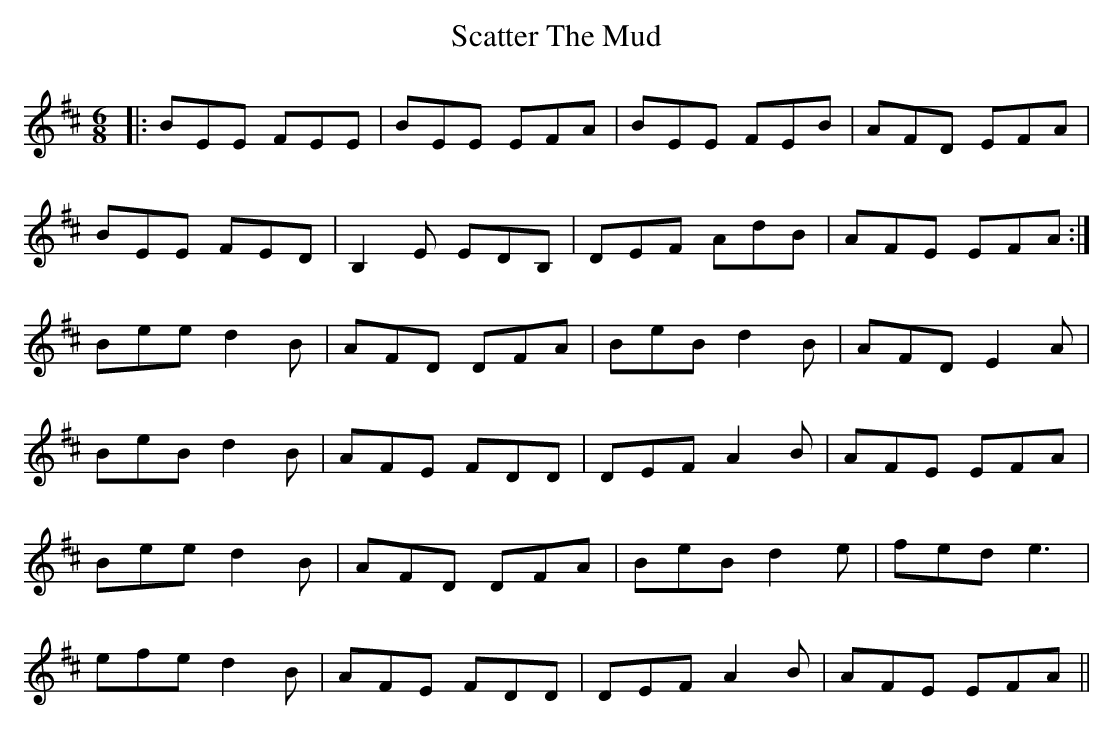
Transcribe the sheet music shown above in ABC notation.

X:1
T: Scatter The Mud
M: 6/8
L: 1/8
K: Edor
|:BEE FEE|BEE EFA|BEE FEB|AFD EFA|
BEE FED|B,2 E EDB,|DEF AdB|AFE EFA:|
Bee d2B|AFD DFA|BeB d2 B|AFD E2 A|
BeB d2B|AFE FDD|DEF A2 B|AFE EFA|
Bee d2B|AFD DFA|BeB d2 e|fed e3|
efe d2B|AFE FDD|DEF A2 B|AFE EFA||
